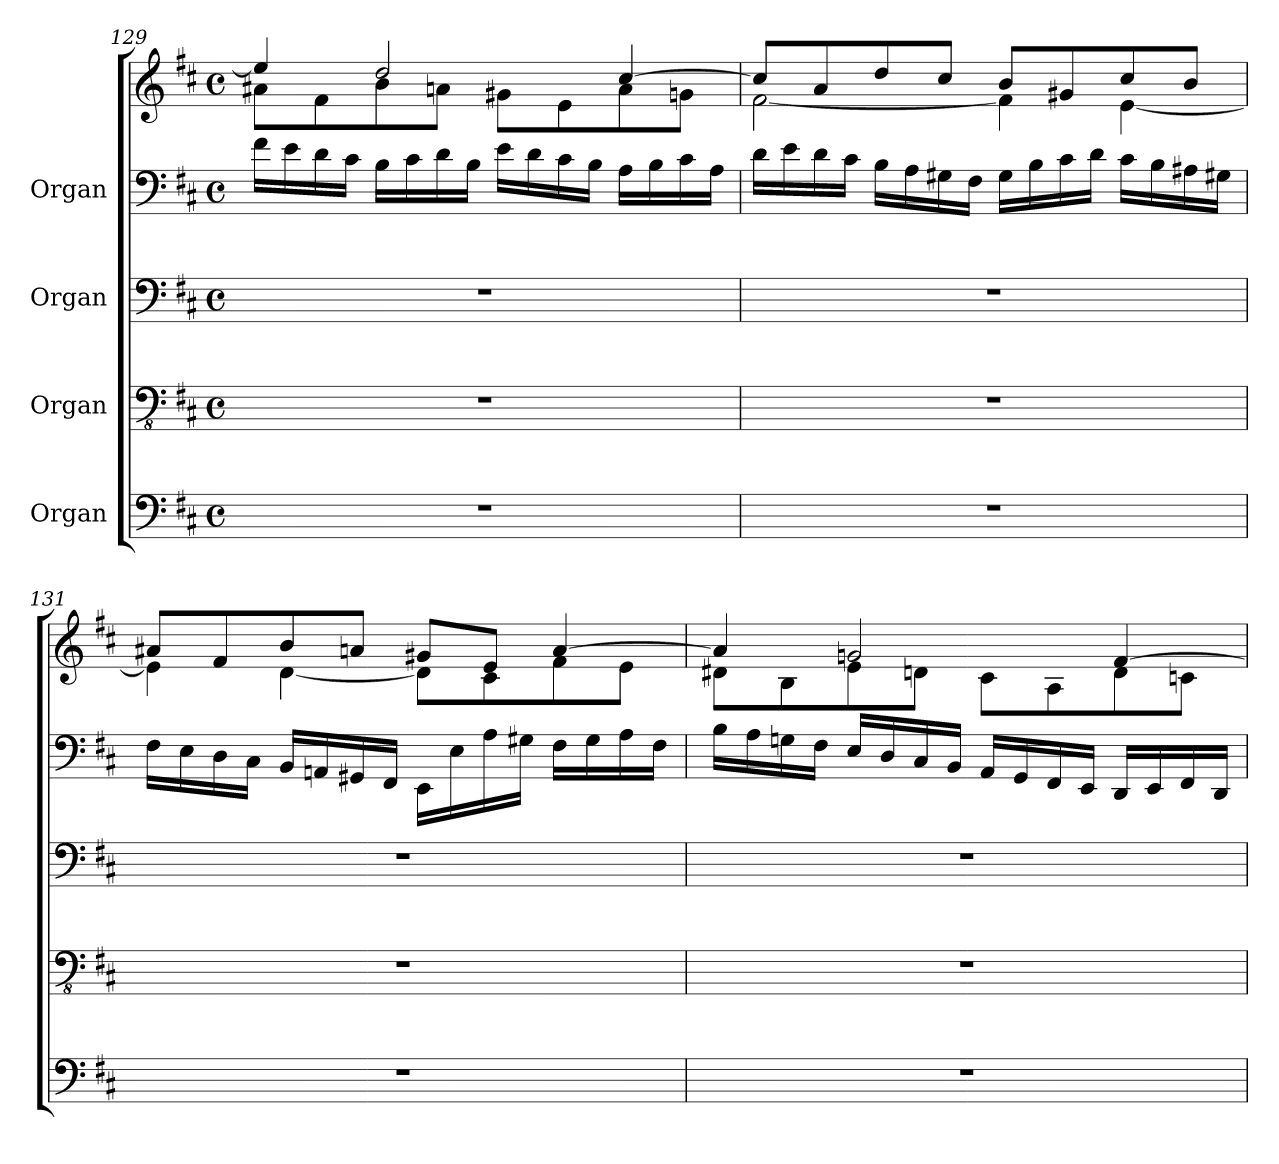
**kern	**kern	**kern	**kern	**kern
*part4	*part3	*part2	*part1	*part1
*staff5	*staff4	*staff3	*staff2	*staff1
*I"Organ	*I"Organ	*I"Organ	*I"Organ	*
*clefF4	*clefFv4	*clefF4	*clefF4	*clefG2
*k[f#c#]	*k[f#c#]	*k[f#c#]	*k[f#c#]	*k[f#c#]
*M4/4	*M4/4	*M4/4	*M4/4	*M4/4
*met(c)	*met(c)	*met(c)	*met(c)	*met(c)
=129	=129	=129	=129	=129
*	*	*	*	*^
1r	1r	1r	16f#\LL	4ee/]	8a#X\L
.	.	.	16e\	.	.
.	.	.	16d\	.	8f#\
.	.	.	16c#\JJ	.	.
.	.	.	16B\LL	2dd/	8b\
.	.	.	16c#\	.	.
.	.	.	16d\	.	8an\J
.	.	.	16B\JJ	.	.
.	.	.	16e\LL	.	8g#X\L
.	.	.	16d\	.	.
.	.	.	16c#\	.	8e\
.	.	.	16B\JJ	.	.
.	.	.	16A\LL	[4cc#/	8a\
.	.	.	16B\	.	.
.	.	.	16c#\	.	8gn\J
.	.	.	16A\JJ	.	.
=130	=130	=130	=130	=130	=130
1r	1r	1r	16d\LL	8cc#/L]	[2f#\
.	.	.	16e\	.	.
.	.	.	16d\	8a/	.
.	.	.	16c#\JJ	.	.
.	.	.	16B\LL	8dd/	.
.	.	.	16A\	.	.
.	.	.	16G#X\	8cc#/J	.
.	.	.	16F#\JJ	.	.
.	.	.	16G#\LL	8b/L	4f#\]
.	.	.	16B\	.	.
.	.	.	16c#\	8g#X/	.
.	.	.	16d\JJ	.	.
.	.	.	16c#\LL	8cc#/	[4e\
.	.	.	16B\	.	.
.	.	.	16A#X\	8b/J	.
.	.	.	16G#X\JJ	.	.
=131	=131	=131	=131	=131	=131
1r	1r	1r	16F#\LL	8a#X/L	4e\]
.	.	.	16E\	.	.
.	.	.	16D\	8f#/	.
.	.	.	16C#\JJ	.	.
.	.	.	16BB/LL	8b/	[4d\
.	.	.	16AAn/	.	.
.	.	.	16GG#X/	8an/J	.
.	.	.	16FF#/JJ	.	.
.	.	.	16EE\LL	8g#X/L	8d\L]
.	.	.	16E\	.	.
.	.	.	16A\	8e/J	8c#\
.	.	.	16G#X\JJ	.	.
.	.	.	16F#\LL	[4a/	8f#\
.	.	.	16G#\	.	.
.	.	.	16A\	.	8e\J
.	.	.	16F#\JJ	.	.
=132	=132	=132	=132	=132	=132
1r	1r	1r	16B\LL	4a/]	8d#X\L
.	.	.	16A\	.	.
.	.	.	16Gn\	.	8B\
.	.	.	16F#\JJ	.	.
.	.	.	16E/LL	2gn/	8e\
.	.	.	16D/	.	.
.	.	.	16C#/	.	8dn\J
.	.	.	16BB/JJ	.	.
.	.	.	16AA/LL	.	8c#\L
.	.	.	16GG/	.	.
.	.	.	16FF#/	.	8A\
.	.	.	16EE/JJ	.	.
.	.	.	16DD/LL	[4f#/	8d\
.	.	.	16EE/	.	.
.	.	.	16FF#/	.	8cn\J
.	.	.	16DD/JJ	.	.
*	*	*	*	*v	*v
=	=	=	=	=
*-	*-	*-	*-	*-
